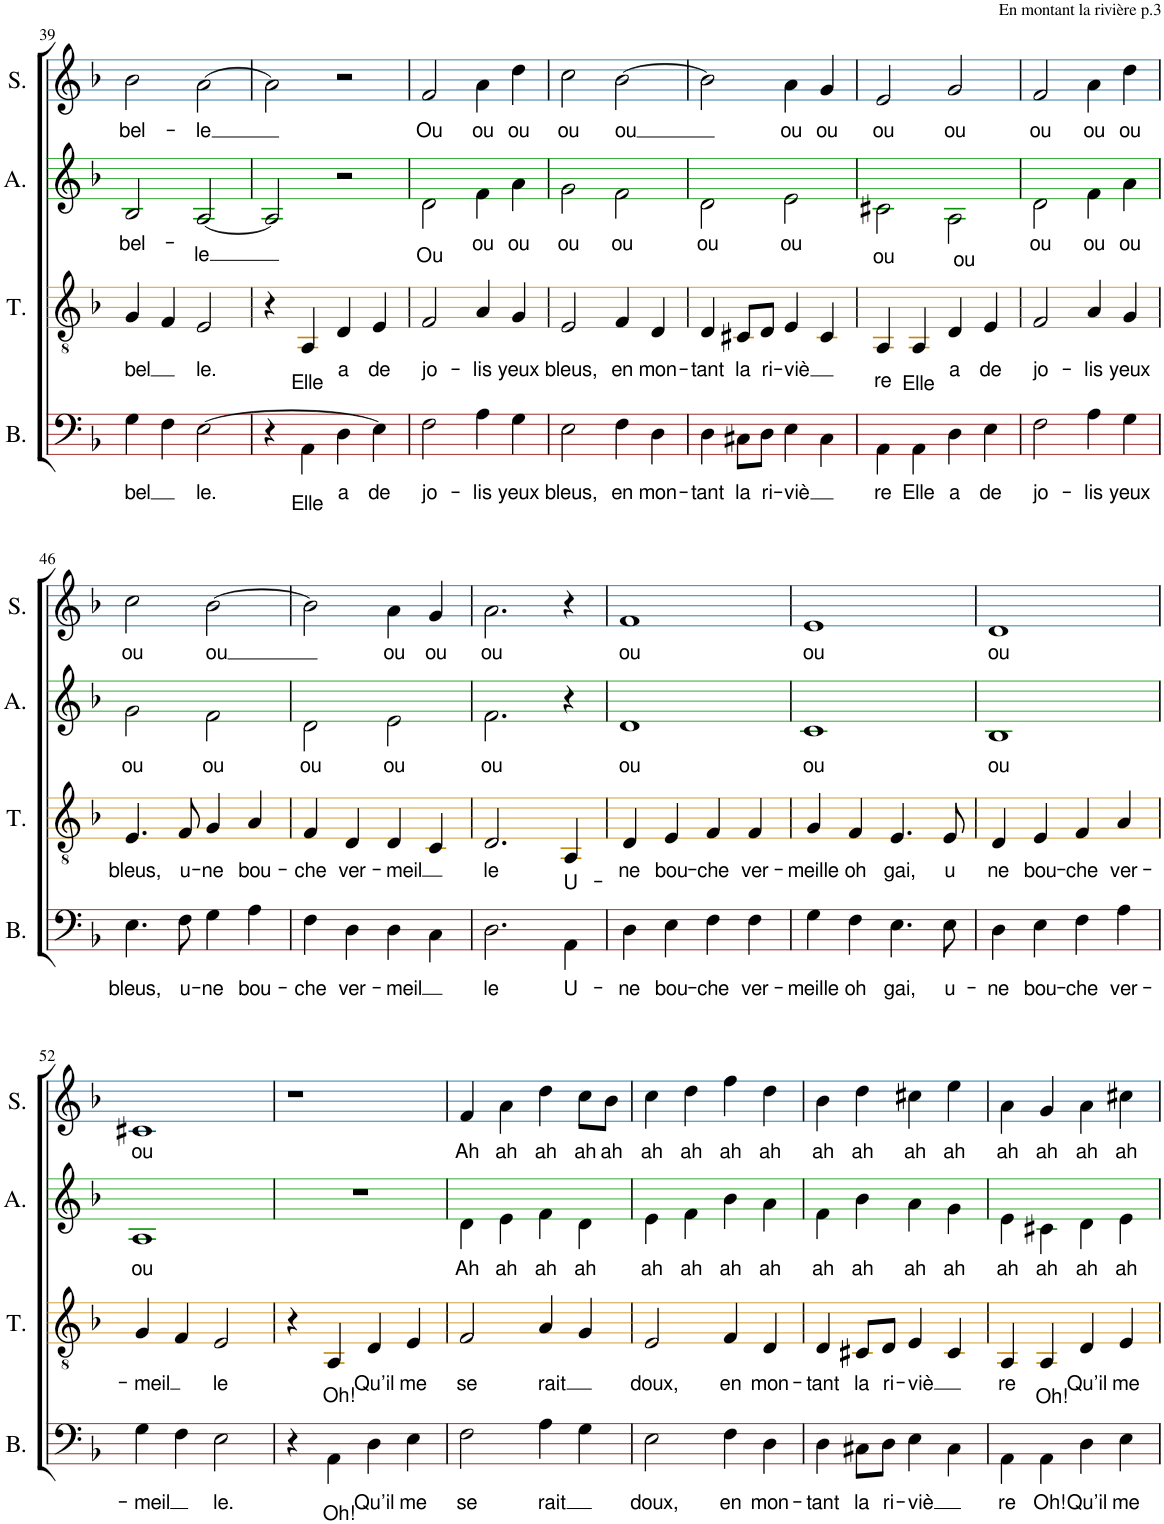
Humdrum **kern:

**kern	**text	**kern	**text	**kern	**text	**kern	**text
*part4	*part4	*part3	*part3	*part2	*part2	*part1	*part1
*staff4	*staff4	*staff3	*staff3	*staff2	*staff2	*staff1	*staff1
*I"Basse	*	*I"Ténor	*	*I"Alto	*	*I"Soprano	*
*I'B.	*	*I'T.	*	*I'A.	*	*I'S.	*
!!LO:PB:g=z
*clefF4	*	*clefGv2	*	*clefG2	*	*clefG2	*
*k[b-]	*	*k[b-]	*	*k[b-]	*	*k[b-]	*
*M4/4	*	*M4/4	*	*M4/4	*	*M4/4	*
=39	=39	=39	=39	=39	=39	=39	=39
!	!LO:LY:b	!	!LO:LY:b	!	!LO:LY:b	!	!LO:LY:b
4G\	bel	4G/	bel	2B-/	bel-	2b-\	bel-
4F\	.	4F/	.	.	.	.	.
!	!LO:LY:b	!	!LO:LY:b	!	!LO:LY:b	!	!LO:LY:b
[2E\	le.	2E/	le.	[2A/	-le	[2a\	-le
=40	=40	=40	=40	=40	=40	=40	=40
4r	.	4r	.	2A/]	.	2a\]	.
!	!LO:LY:b	!	!LO:LY:b	!	!	!	!
4AA\	Elle	4AA/	Elle	.	.	.	.
!	!LO:LY:b	!	!LO:LY:b	!	!	!	!
4D\	a	4D/	a	2r	.	2r	.
!	!LO:LY:b	!	!LO:LY:b	!	!	!	!
4E\]	de	4E/	de	.	.	.	.
=41	=41	=41	=41	=41	=41	=41	=41
!	!LO:LY:b	!	!LO:LY:b	!	!LO:LY:b	!	!LO:LY:b
2F\	jo-	2F/	jo-	2d\	Ou	2f/	Ou
!	!LO:LY:b	!	!LO:LY:b	!	!LO:LY:b	!	!LO:LY:b
4A\	-lis	4A/	-lis	4f\	ou	4a\	ou
!	!LO:LY:b	!	!LO:LY:b	!	!LO:LY:b	!	!LO:LY:b
4G\	yeux	4G/	yeux	4a\	ou	4dd\	ou
=42	=42	=42	=42	=42	=42	=42	=42
!	!LO:LY:b	!	!LO:LY:b	!	!LO:LY:b	!	!LO:LY:b
2E\	bleus,	2E/	bleus,	2g\	ou	2cc\	ou
!	!LO:LY:b	!	!LO:LY:b	!	!LO:LY:b	!	!LO:LY:b
4F\	en	4F/	en	2f\	ou	[2b-\	ou
!	!LO:LY:b	!	!LO:LY:b	!	!	!	!
4D\	mon-	4D/	mon-	.	.	.	.
=43	=43	=43	=43	=43	=43	=43	=43
!	!LO:LY:b	!	!LO:LY:b	!	!LO:LY:b	!	!
4D\	-tant	4D/	-tant	2d\	ou	2b-\]	.
!	!LO:LY:b	!	!LO:LY:b	!	!	!	!
8C#X\L	la	8C#X/L	la	.	.	.	.
!	!LO:LY:b	!	!LO:LY:b	!	!	!	!
8D\J	ri-	8D/J	ri-	.	.	.	.
!	!LO:LY:b	!	!LO:LY:b	!	!LO:LY:b	!	!LO:LY:b
4E\	-viè	4E/	-viè	2e\	ou	4a\	ou
!	!	!	!	!	!	!	!LO:LY:b
4C#\	.	4C#/	.	.	.	4g/	ou
=44	=44	=44	=44	=44	=44	=44	=44
!	!LO:LY:b	!	!LO:LY:b	!	!LO:LY:b	!	!LO:LY:b
4AA\	re	4AA/	re	2c#X\	ou	2e/	ou
!	!LO:LY:b	!	!LO:LY:b	!	!	!	!
4AA\	Elle	4AA/	Elle	.	.	.	.
!	!LO:LY:b	!	!LO:LY:b	!	!LO:LY:b	!	!LO:LY:b
4D\	a	4D/	a	2A\	ou	2g/	ou
!	!LO:LY:b	!	!LO:LY:b	!	!	!	!
4E\	de	4E/	de	.	.	.	.
=45	=45	=45	=45	=45	=45	=45	=45
!	!LO:LY:b	!	!LO:LY:b	!	!LO:LY:b	!	!LO:LY:b
2F\	jo-	2F/	jo-	2d\	ou	2f/	ou
!	!LO:LY:b	!	!LO:LY:b	!	!LO:LY:b	!	!LO:LY:b
4A\	-lis	4A/	-lis	4f\	ou	4a\	ou
!	!LO:LY:b	!	!LO:LY:b	!	!LO:LY:b	!	!LO:LY:b
4G\	yeux	4G/	yeux	4a\	ou	4dd\	ou
!!LO:LB:g=z
=46	=46	=46	=46	=46	=46	=46	=46
!	!LO:LY:b	!	!LO:LY:b	!	!LO:LY:b	!	!LO:LY:b
4.E\	bleus,	4.E/	bleus,	2g\	ou	2cc\	ou
!	!LO:LY:b	!	!LO:LY:b	!	!	!	!
8F\	u-	8F/	u-	.	.	.	.
!	!LO:LY:b	!	!LO:LY:b	!	!LO:LY:b	!	!LO:LY:b
4G\	-ne	4G/	-ne	2f\	ou	[2b-\	ou
!	!LO:LY:b	!	!LO:LY:b	!	!	!	!
4A\	bou-	4A/	bou-	.	.	.	.
=47	=47	=47	=47	=47	=47	=47	=47
!	!LO:LY:b	!	!LO:LY:b	!	!LO:LY:b	!	!
4F\	-che	4F/	-che	2d\	ou	2b-\]	.
!	!LO:LY:b	!	!LO:LY:b	!	!	!	!
4D\	ver-	4D/	ver-	.	.	.	.
!	!LO:LY:b	!	!LO:LY:b	!	!LO:LY:b	!	!LO:LY:b
4D\	-meil	4D/	-meil	2e\	ou	4a\	ou
!	!	!	!	!	!	!	!LO:LY:b
4C\	.	4C/	.	.	.	4g/	ou
=48	=48	=48	=48	=48	=48	=48	=48
!	!LO:LY:b	!	!LO:LY:b	!	!LO:LY:b	!	!LO:LY:b
2.D\	le	2.D/	le	2.f\	ou	2.a\	ou
!	!LO:LY:b	!	!LO:LY:b	!	!	!	!
4AA\	U-	4AA/	U-	4r	.	4r	.
=49	=49	=49	=49	=49	=49	=49	=49
!	!LO:LY:b	!	!LO:LY:b	!	!LO:LY:b	!	!LO:LY:b
4D\	-ne	4D/	-ne	1d	ou	1f	ou
!	!LO:LY:b	!	!LO:LY:b	!	!	!	!
4E\	bou-	4E/	bou-	.	.	.	.
!	!LO:LY:b	!	!LO:LY:b	!	!	!	!
4F\	-che	4F/	-che	.	.	.	.
!	!LO:LY:b	!	!LO:LY:b	!	!	!	!
4F\	ver-	4F/	ver-	.	.	.	.
=50	=50	=50	=50	=50	=50	=50	=50
!	!LO:LY:b	!	!LO:LY:b	!	!LO:LY:b	!	!LO:LY:b
4G\	-meille	4G/	-meille	1c	ou	1e	ou
!	!LO:LY:b	!	!LO:LY:b	!	!	!	!
4F\	oh	4F/	oh	.	.	.	.
!	!LO:LY:b	!	!LO:LY:b	!	!	!	!
4.E\	gai,	4.E/	gai,	.	.	.	.
!	!LO:LY:b	!	!LO:LY:b	!	!	!	!
8E\	u-	8E/	u	.	.	.	.
=51	=51	=51	=51	=51	=51	=51	=51
!	!LO:LY:b	!	!LO:LY:b	!	!LO:LY:b	!	!LO:LY:b
4D\	-ne	4D/	ne	1B-	ou	1d	ou
!	!LO:LY:b	!	!LO:LY:b	!	!	!	!
4E\	bou-	4E/	bou-	.	.	.	.
!	!LO:LY:b	!	!LO:LY:b	!	!	!	!
4F\	-che	4F/	-che	.	.	.	.
!	!LO:LY:b	!	!LO:LY:b	!	!	!	!
4A\	ver-	4A/	ver-	.	.	.	.
!!LO:LB:g=z
=52	=52	=52	=52	=52	=52	=52	=52
!	!LO:LY:b	!	!LO:LY:b	!	!LO:LY:b	!	!LO:LY:b
4G\	-meil	4G/	-meil	1A	ou	1c#X	ou
4F\	.	4F/	.	.	.	.	.
!	!LO:LY:b	!	!LO:LY:b	!	!	!	!
2E\	le.	2E/	le	.	.	.	.
=53	=53	=53	=53	=53	=53	=53	=53
4r	.	4r	.	1r	.	1r	.
!	!LO:LY:b	!	!LO:LY:b	!	!	!	!
4AA\	Oh!	4AA/	Oh!	.	.	.	.
!	!LO:LY:b	!	!LO:LY:b	!	!	!	!
4D\	Qu’il	4D/	Qu’il	.	.	.	.
!	!LO:LY:b	!	!LO:LY:b	!	!	!	!
4E\	me	4E/	me	.	.	.	.
=54	=54	=54	=54	=54	=54	=54	=54
!	!LO:LY:b	!	!LO:LY:b	!	!LO:LY:b	!	!LO:LY:b
2F\	se	2F/	se	4d\	Ah	4f/	Ah
!	!	!	!	!	!LO:LY:b	!	!LO:LY:b
.	.	.	.	4e\	ah	4a\	ah
!	!LO:LY:b	!	!LO:LY:b	!	!LO:LY:b	!	!LO:LY:b
4A\	rait	4A/	rait	4f\	ah	4dd\	ah
!	!	!	!	!	!LO:LY:b	!	!LO:LY:b
4G\	.	4G/	.	4d\	ah	8cc\L	ah
!	!	!	!	!	!	!	!LO:LY:b
.	.	.	.	.	.	8b-\J	ah
=55	=55	=55	=55	=55	=55	=55	=55
!	!LO:LY:b	!	!LO:LY:b	!	!LO:LY:b	!	!LO:LY:b
2E\	doux,	2E/	doux,	4e\	ah	4cc\	ah
!	!	!	!	!	!LO:LY:b	!	!LO:LY:b
.	.	.	.	4f\	ah	4dd\	ah
!	!LO:LY:b	!	!LO:LY:b	!	!LO:LY:b	!	!LO:LY:b
4F\	en	4F/	en	4b-\	ah	4ff\	ah
!	!LO:LY:b	!	!LO:LY:b	!	!LO:LY:b	!	!LO:LY:b
4D\	mon-	4D/	mon-	4a\	ah	4dd\	ah
=56	=56	=56	=56	=56	=56	=56	=56
!	!LO:LY:b	!	!LO:LY:b	!	!LO:LY:b	!	!LO:LY:b
4D\	-tant	4D/	-tant	4f\	ah	4b-\	ah
!	!LO:LY:b	!	!LO:LY:b	!	!LO:LY:b	!	!LO:LY:b
8C#X\L	la	8C#X/L	la	4b-\	ah	4dd\	ah
!	!LO:LY:b	!	!LO:LY:b	!	!	!	!
8D\J	ri-	8D/J	ri-	.	.	.	.
!	!LO:LY:b	!	!LO:LY:b	!	!LO:LY:b	!	!LO:LY:b
4E\	-viè	4E/	-viè	4a\	ah	4cc#X\	ah
!	!	!	!	!	!LO:LY:b	!	!LO:LY:b
4C#\	.	4C#/	.	4g\	ah	4ee\	ah
=57	=57	=57	=57	=57	=57	=57	=57
!	!LO:LY:b	!	!LO:LY:b	!	!LO:LY:b	!	!LO:LY:b
4AA\	re	4AA/	re	4e\	ah	4a\	ah
!	!LO:LY:b	!	!LO:LY:b	!	!LO:LY:b	!	!LO:LY:b
4AA\	Oh!	4AA/	Oh!	4c#X\	ah	4g/	ah
!	!LO:LY:b	!	!LO:LY:b	!	!LO:LY:b	!	!LO:LY:b
4D\	Qu’il	4D/	Qu’il	4d\	ah	4a\	ah
!	!LO:LY:b	!	!LO:LY:b	!	!LO:LY:b	!	!LO:LY:b
4E\	me	4E/	me	4e\	ah	4cc#X\	ah
=	=	=	=	=	=	=	=
*-	*-	*-	*-	*-	*-	*-	*-
